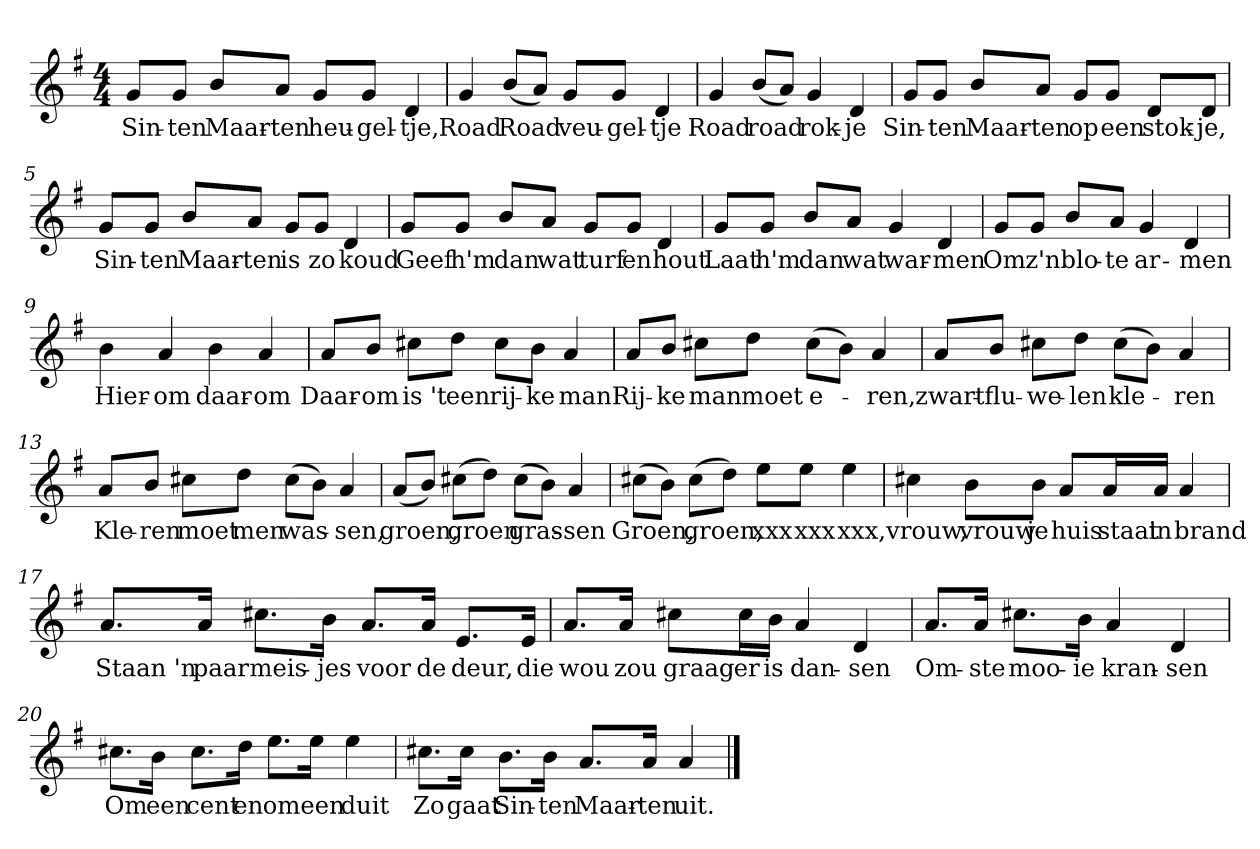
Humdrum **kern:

**kern	**text
*part1	*part1
*staff1	*staff1
*clefG2	*
*k[f#]	*
*G:	*
*M4/4	*
*MM120	*
=1	=1
8g/L	Sin-
8g/J	-ten
8b/L	Maar-
8a/J	-ten
8g/L	heu-
8g/J	-gel-
4d	-tje,
=2	=2
4g	Road
(8b/L	Road
8a/J)	.
8g/L	veu-
8g/J	-gel-
4d	-tje
=3	=3
4g	Road
(8b/L	road
8a/J)	.
4g	rok-
4d	-je
=4	=4
8g/L	Sin-
8g/J	-ten
8b/L	Maar-
8a/J	-ten
8g/L	op
8g/J	een
8d/L	stok-
8d/J	-je,
=5	=5
8g/L	Sin-
8g/J	-ten
8b/L	Maar-
8a/J	-ten
8g/L	is
8g/J	zo
4d	koud
=6	=6
8g/L	Geef
8g/J	h'm
8b/L	dan
8a/J	wat
8g/L	turf
8g/J	en
4d	hout
=7	=7
8g/L	Laat
8g/J	h'm
8b/L	dan
8a/J	wat
4g	war-
4d	-men
=8	=8
8g/L	Om
8g/J	z'n
8b/L	blo-
8a/J	-te
4g	ar-
4d	-men
=9	=9
4b	Hier-
4a	-om
4b	daar-
4a	-om
=10	=10
8a/L	Daar-
8b/J	-om
8cc#X\L	is 't
8dd\J	een
8cc#\L	rij-
8b\J	-ke
4a	man
=11	=11
8a/L	Rij-
8b/J	-ke
8cc#X\L	man
8dd\J	moet
(8cc#\L	e-
8b\J)	.
4a	-ren,
=12	=12
8a/L	zwart-
8b/J	-flu-
8cc#X\L	-we-
8dd\J	-len
(8cc#\L	kle-
8b\J)	.
4a	-ren
=13	=13
8a/L	Kle-
8b/J	-ren
8cc#X\L	moet
8dd\J	men
(8cc#\L	was-
8b\J)	.
4a	-sen,
=14	=14
(8a/L	groen,
8b/J)	.
(8cc#X\L	groen
8dd\J)	.
(8cc#\L	gras-
8b\J)	.
4a	-sen
=15	=15
(8cc#X\L	Groen,
8b\J)	.
(8cc#\L	groen,
8dd\J)	.
8ee\L	xxx
8ee\J	xxx
4ee	xxx,
=16	=16
4cc#X	vrouw,
8b\L	vrouw
8b\J	je
8a/L	huis
16a/L	staat
16a/JJ	in
4a	brand
=17	=17
8.a/L	Staan 'n
16a/Jk	paar
8.cc#X\L	meis-
16b\Jk	-jes
8.a/L	voor
16a/Jk	de
8.e/L	deur,
16e/Jk	die
=18	=18
8.a/L	wou
16a/Jk	zou
8cc#X\L	graag
16cc#\L	er
16b\JJ	is
4a	dan-
4d	-sen
=19	=19
8.a/L	Om-
16a/Jk	-ste
8.cc#X\L	moo-
16b\Jk	-ie
4a	kran-
4d	-sen
=20	=20
8.cc#X\L	Om
16b\Jk	een
8.cc#\L	cent
16dd\Jk	en
8.ee\L	om
16ee\Jk	een
4ee	duit
=21	=21
8.cc#X\L	Zo
16cc#\Jk	gaat
8.b\L	Sin-
16b\Jk	-ten
8.a/L	Maar-
16a/Jk	-ten
4a	uit.
==	==
*-	*-
